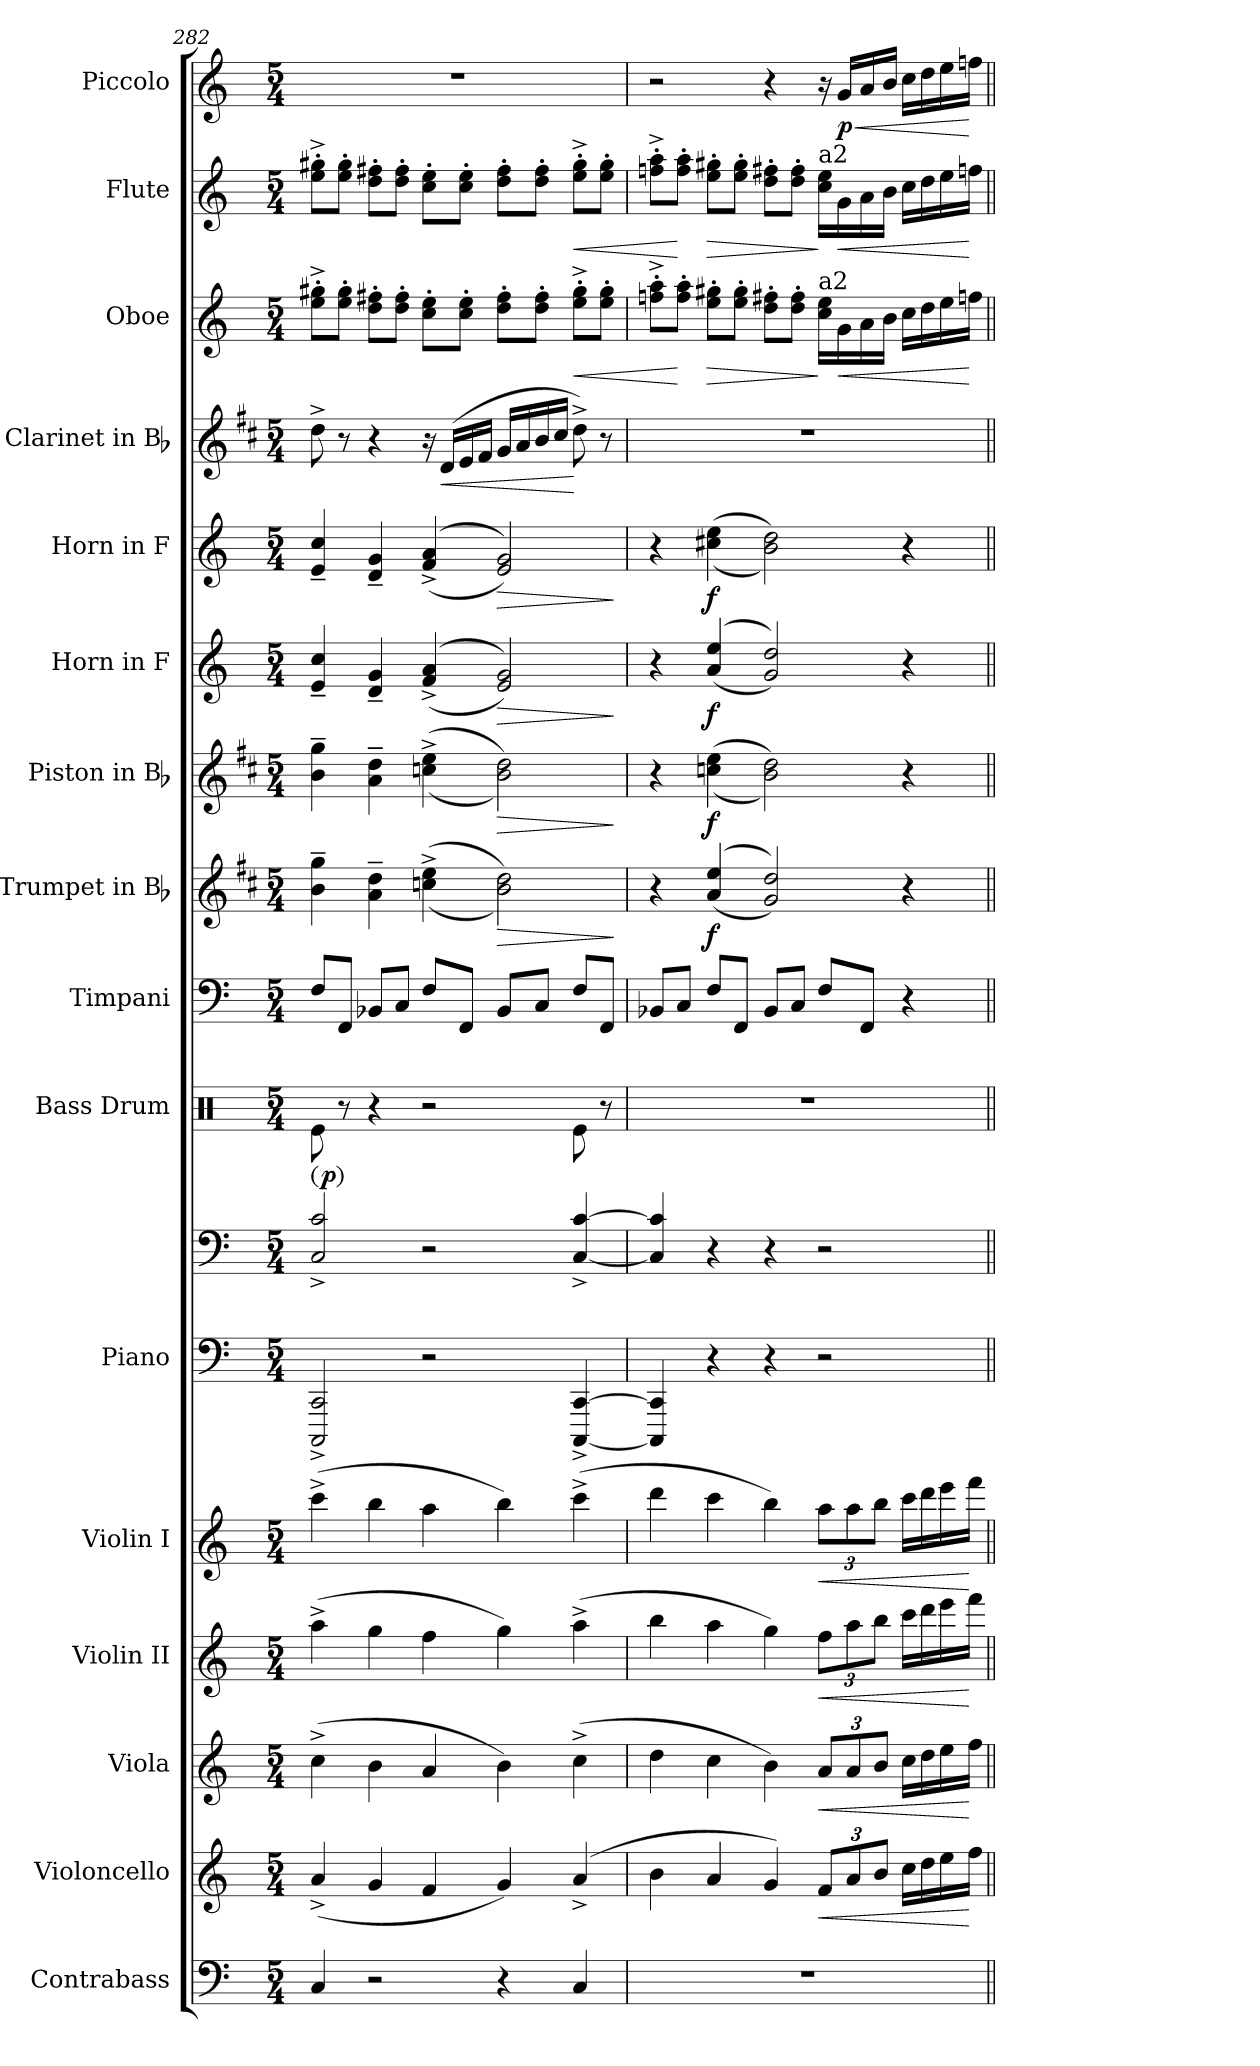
**kern	**kern	**dynam	**kern	**dynam	**kern	**dynam	**kern	**dynam	**kern	**kern	**kern	**dynam	**kern	**kern	**dynam	**kern	**dynam	**kern	**dynam	**kern	**dynam	**kern	**dynam	**kern	**dynam	**kern	**dynam	**kern	**dynam
*part16	*part15	*part15	*part14	*part14	*part13	*part13	*part12	*part12	*part11	*part11	*part10	*part10	*part9	*part8	*part8	*part7	*part7	*part6	*part6	*part5	*part5	*part4	*part4	*part3	*part3	*part2	*part2	*part1	*part1
*staff17	*staff16	*staff16	*staff15	*staff15	*staff14	*staff14	*staff13	*staff13	*staff12	*staff11	*staff10	*staff10	*staff9	*staff8	*staff8	*staff7	*staff7	*staff6	*staff6	*staff5	*staff5	*staff4	*staff4	*staff3	*staff3	*staff2	*staff2	*staff1	*staff1
*I"Contrabass	*I"Violoncello	*	*I"Viola	*	*I"Violin II	*	*I"Violin I	*	*I"Piano	*	*I"Bass Drum	*	*I"Timpani	*I"Trumpet in Bb	*	*I"Piston in Bb	*	*I"Horn in F	*	*I"Horn in F	*	*I"Clarinet in Bb	*	*I"Oboe	*	*I"Flute	*	*I"Piccolo	*
*I'Cb.	*I'Vc.	*	*I'Vla.	*	*I'Vln. II	*	*I'Vln. I	*	*I'Pno.	*	*I'B. D.	*	*I'Timp.	*I'Tpt.	*	*I'Pist.	*	*I'Hn.	*	*I'Hn.	*	*I'Cl.	*	*I'Ob.	*	*I'Fl.	*	*I'Picc.	*
*clefF4	*clefG2	*	*clefG2	*	*clefG2	*	*clefG2	*	*clefF4	*clefF4	*clefX	*	*clefF4	*clefG2	*	*clefG2	*	*clefG2	*	*clefG2	*	*clefG2	*	*clefG2	*	*clefG2	*	*clefG2	*
*ITrd7c12	*	*	*	*	*	*	*	*	*	*	*	*	*	*ITrd1c2	*	*ITrd1c2	*	*ITrd4c7	*	*ITrd4c7	*	*ITrd1c2	*	*	*	*	*	*ITrd-7c-12	*
*k[]	*k[]	*	*k[]	*	*k[]	*	*k[]	*	*k[]	*k[]	*k[]	*	*k[]	*k[]	*	*k[]	*	*k[b-]	*	*k[b-]	*	*k[]	*	*k[]	*	*k[]	*	*k[]	*
*C:	*C:	*	*C:	*	*C:	*	*C:	*	*C:	*C:	*C:	*	*C:	*C:	*	*C:	*	*F:	*	*F:	*	*C:	*	*C:	*	*C:	*	*C:	*
*M5/4	*M5/4	*	*M5/4	*	*M5/4	*	*M5/4	*	*M5/4	*M5/4	*M5/4	*	*M5/4	*M5/4	*	*M5/4	*	*M5/4	*	*M5/4	*	*M5/4	*	*M5/4	*	*M5/4	*	*M5/4	*
=282	=282	=282	=282	=282	=282	=282	=282	=282	=282	=282	=282	=282	=282	=282	=282	=282	=282	=282	=282	=282	=282	=282	=282	=282	=282	=282	=282	=282	=282
!	!	!	!	!	!	!	!	!	!	!	!	!LO:DY:ed=paren	!	!	!	!	!	!	!	!	!	!	!	!	!	!	!	!	!
4CC	(4a^	.	(4cc^	.	(4aa^	.	(4ccc^	.	2CCC^ 2CC^	2C^/ 2c^/	8Re\	p	8FL	4a~ 4ff~	.	4a~ 4ff~	.	4A~ 4f~	.	4A~ 4f~	.	8cc^	.	8ee'^ 8gg#X'^L	.	8ee'^ 8gg#X'^L	.	4%5r	.
.	.	.	.	.	.	.	.	.	.	.	8r	.	8FFJ	.	.	.	.	.	.	.	.	8r	.	8ee' 8gg#'J	.	8ee' 8gg#'J	.	.	.
2r	4g	.	4b	.	4gg	.	4bb	.	.	.	4r	.	8BB-XL	4g~ 4cc~	.	4g~ 4cc~	.	4G~ 4c~	.	4G~ 4c~	.	4r	.	8dd' 8ff#X'L	.	8dd' 8ff#X'L	.	.	.
.	.	.	.	.	.	.	.	.	.	.	.	.	8CJ	.	.	.	.	.	.	.	.	.	.	8dd' 8ff#'J	.	8dd' 8ff#'J	.	.	.
.	4f	.	4a	.	4ff	.	4aa	.	2r	2r	2r	.	8FL	(<(>4b-X^ 4dd^	.	(<(>4b-X^ 4dd^	.	(<(>4B-^ 4d^	.	(<(>4B-^ 4d^	.	16r	.	8cc' 8ee'L	.	8cc' 8ee'L	.	.	.
!	!	!	!	!	!	!	!	!	!	!	!	!	!	!	!	!	!	!	!	!	!	!	!LO:HP:b	!	!	!	!	!	!
.	.	.	.	.	.	.	.	.	.	.	.	.	.	.	.	.	.	.	.	.	.	(16cLL	<	.	.	.	.	.	.
.	.	.	.	.	.	.	.	.	.	.	.	.	8FFJ	.	.	.	.	.	.	.	.	16d	.	8cc' 8ee'J	.	8cc' 8ee'J	.	.	.
.	.	.	.	.	.	.	.	.	.	.	.	.	.	.	.	.	.	.	.	.	.	16eJJ	.	.	.	.	.	.	.
!	!	!	!	!	!	!	!	!	!	!	!	!	!	!	!LO:HP:b	!	!LO:HP:b	!	!LO:HP:b	!	!LO:HP:b	!	!	!	!	!	!	!	!
4r	4g)	.	4b)	.	4gg)	.	4bb)	.	.	.	.	.	8BB-L	2a 2cc))	>	2a 2cc))	>	2A 2c))	>	2A 2c))	>	16fLL	.	8dd' 8ff#'L	.	8dd' 8ff#'L	.	.	.
.	.	.	.	.	.	.	.	.	.	.	.	.	.	.	.	.	.	.	.	.	.	16g	.	.	.	.	.	.	.
.	.	.	.	.	.	.	.	.	.	.	.	.	8CJ	.	.	.	.	.	.	.	.	16a	.	8dd' 8ff#'J	.	8dd' 8ff#'J	.	.	.
.	.	.	.	.	.	.	.	.	.	.	.	.	.	.	.	.	.	.	.	.	.	16bJJ	.	.	.	.	.	.	.
!	!	!	!	!	!	!	!	!	!	!	!	!	!	!	!	!	!	!	!	!	!	!	!	!	!LO:HP:b	!	!LO:HP:b	!	!
4CC	(4a^	.	(4cc^	.	(4aa^	.	(4ccc^	.	[4CCC^ [4CC^	[4C^/ [4c^/	8Re\	.	8FL	.	.	.	.	.	.	.	.	8cc^)	[	8ee'^ 8gg#'^L	<	8ee'^ 8gg#'^L	<	.	.
.	.	.	.	.	.	.	.	.	.	.	8r	.	8FFJ	.	.	.	.	.	.	.	.	8r	.	8ee' 8gg#'J	.	8ee' 8gg#'J	.	.	.
.	.	.	.	.	.	.	.	.	.	.	.	.	.	.	]	.	]	.	]	.	]	.	.	.	.	.	.	.	.
=283	=283	=283	=283	=283	=283	=283	=283	=283	=283	=283	=283	=283	=283	=283	=283	=283	=283	=283	=283	=283	=283	=283	=283	=283	=283	=283	=283	=283	=283
4%5r	4b	.	4dd	.	4bb	.	4ddd	.	4CCC] 4CC]	4C]/ 4c]/	4%5r	.	8BB-XL	4r	.	4r	.	4r	.	4r	.	4%5r	.	8ffn'^ 8aa'^L	.	8ffn'^ 8aa'^L	.	2r	.
.	.	.	.	.	.	.	.	.	.	.	.	.	8CJ	.	.	.	.	.	.	.	.	.	.	8ff' 8aa'J	[	8ff' 8aa'J	[	.	.
!	!	!	!	!	!	!	!	!	!	!	!	!	!	!	!	!	!	!	!	!	!	!	!	!	!LO:HP:b	!	!LO:HP:b	!	!
.	4a	.	4cc	.	4aa	.	4ccc	.	4r	4r	.	.	8FL	(<(>4g/ 4dd/	f	(<(>4b-X 4dd	f	(<(>4d/ 4a/	f	(<(>4f#X 4a	f	.	.	8ee' 8gg#X'L	>	8ee' 8gg#X'L	>	.	.
.	.	.	.	.	.	.	.	.	.	.	.	.	8FFJ	.	.	.	.	.	.	.	.	.	.	8ee' 8gg#'J	.	8ee' 8gg#'J	.	.	.
.	4g)	.	4b)	.	4gg)	.	4bb)	.	4r	4r	.	.	8BB-L	2f/ 2cc/))	.	2a 2cc))	.	2c/ 2g/))	.	2e 2g))	.	.	.	8dd' 8ff#X'L	.	8dd' 8ff#X'L	.	4r	.
.	.	.	.	.	.	.	.	.	.	.	.	.	8CJ	.	.	.	.	.	.	.	.	.	.	8dd' 8ff#'J	.	8dd' 8ff#'J	.	.	.
!	!	!	!	!	!	!	!	!	!	!	!	!	!	!	!	!	!	!	!	!	!	!	!	!	!	!LO:TX:a:t=a2	!	!	!
!	!	!	!	!	!	!	!	!	!	!	!	!	!	!	!	!	!	!	!	!	!	!	!	!LO:TX:a:t=a2	!	!	!	!	!
!	!	!LO:HP:b	!	!LO:HP:b	!	!LO:HP:b	!	!LO:HP:b	!	!	!	!	!	!	!	!	!	!	!	!	!	!	!	!	!	!	!	!	!
.	12fiL	<	12aiL	<	12ffiL	<	12aaiL	<	2r	2r	.	.	8FL	.	.	.	.	.	.	.	.	.	.	16cc\ 16ee\LL	]	16cc\ 16ee\LL	]	16r	.
!	!	!	!	!	!	!	!	!	!	!	!	!	!	!	!	!	!	!	!	!	!	!	!	!	!LO:HP:b	!	!LO:HP:b	!	!LO:HP:b
.	.	.	.	.	.	.	.	.	.	.	.	.	.	.	.	.	.	.	.	.	.	.	.	16gi	<	16gi	<	16ggiLL	< p
.	12a	.	12a	.	12aa	.	12aa	.	.	.	.	.	.	.	.	.	.	.	.	.	.	.	.	.	.	.	.	.	.
.	.	.	.	.	.	.	.	.	.	.	.	.	8FFJ	.	.	.	.	.	.	.	.	.	.	16a	.	16a	.	16aa	.
.	12bJ	.	12bJ	.	12bbJ	.	12bbJ	.	.	.	.	.	.	.	.	.	.	.	.	.	.	.	.	.	.	.	.	.	.
.	.	.	.	.	.	.	.	.	.	.	.	.	.	.	.	.	.	.	.	.	.	.	.	16bJJ	.	16bJJ	.	16bbJJ	.
.	16ccLL	.	16ccLL	.	16cccLL	.	16cccLL	.	.	.	.	.	4r	4r	.	4r	.	4r	.	4r	.	.	.	16ccLL	.	16ccLL	.	16cccLL	.
.	16dd	.	16dd	.	16ddd	.	16ddd	.	.	.	.	.	.	.	.	.	.	.	.	.	.	.	.	16dd	.	16dd	.	16ddd	.
.	16ee	.	16ee	.	16eee	.	16eee	.	.	.	.	.	.	.	.	.	.	.	.	.	.	.	.	16ee	.	16ee	.	16eee	.
.	16ffJJ	[	16ffJJ	[	16fffJJ	[	16fffJJ	[	.	.	.	.	.	.	.	.	.	.	.	.	.	.	.	16ffnJJ	[	16ffnJJ	[	16fffnJJ	[
=||	=||	=||	=||	=||	=||	=||	=||	=||	=||	=||	=||	=||	=||	=||	=||	=||	=||	=||	=||	=||	=||	=||	=||	=||	=||	=||	=||	=||	=||
*-	*-	*-	*-	*-	*-	*-	*-	*-	*-	*-	*-	*-	*-	*-	*-	*-	*-	*-	*-	*-	*-	*-	*-	*-	*-	*-	*-	*-	*-
